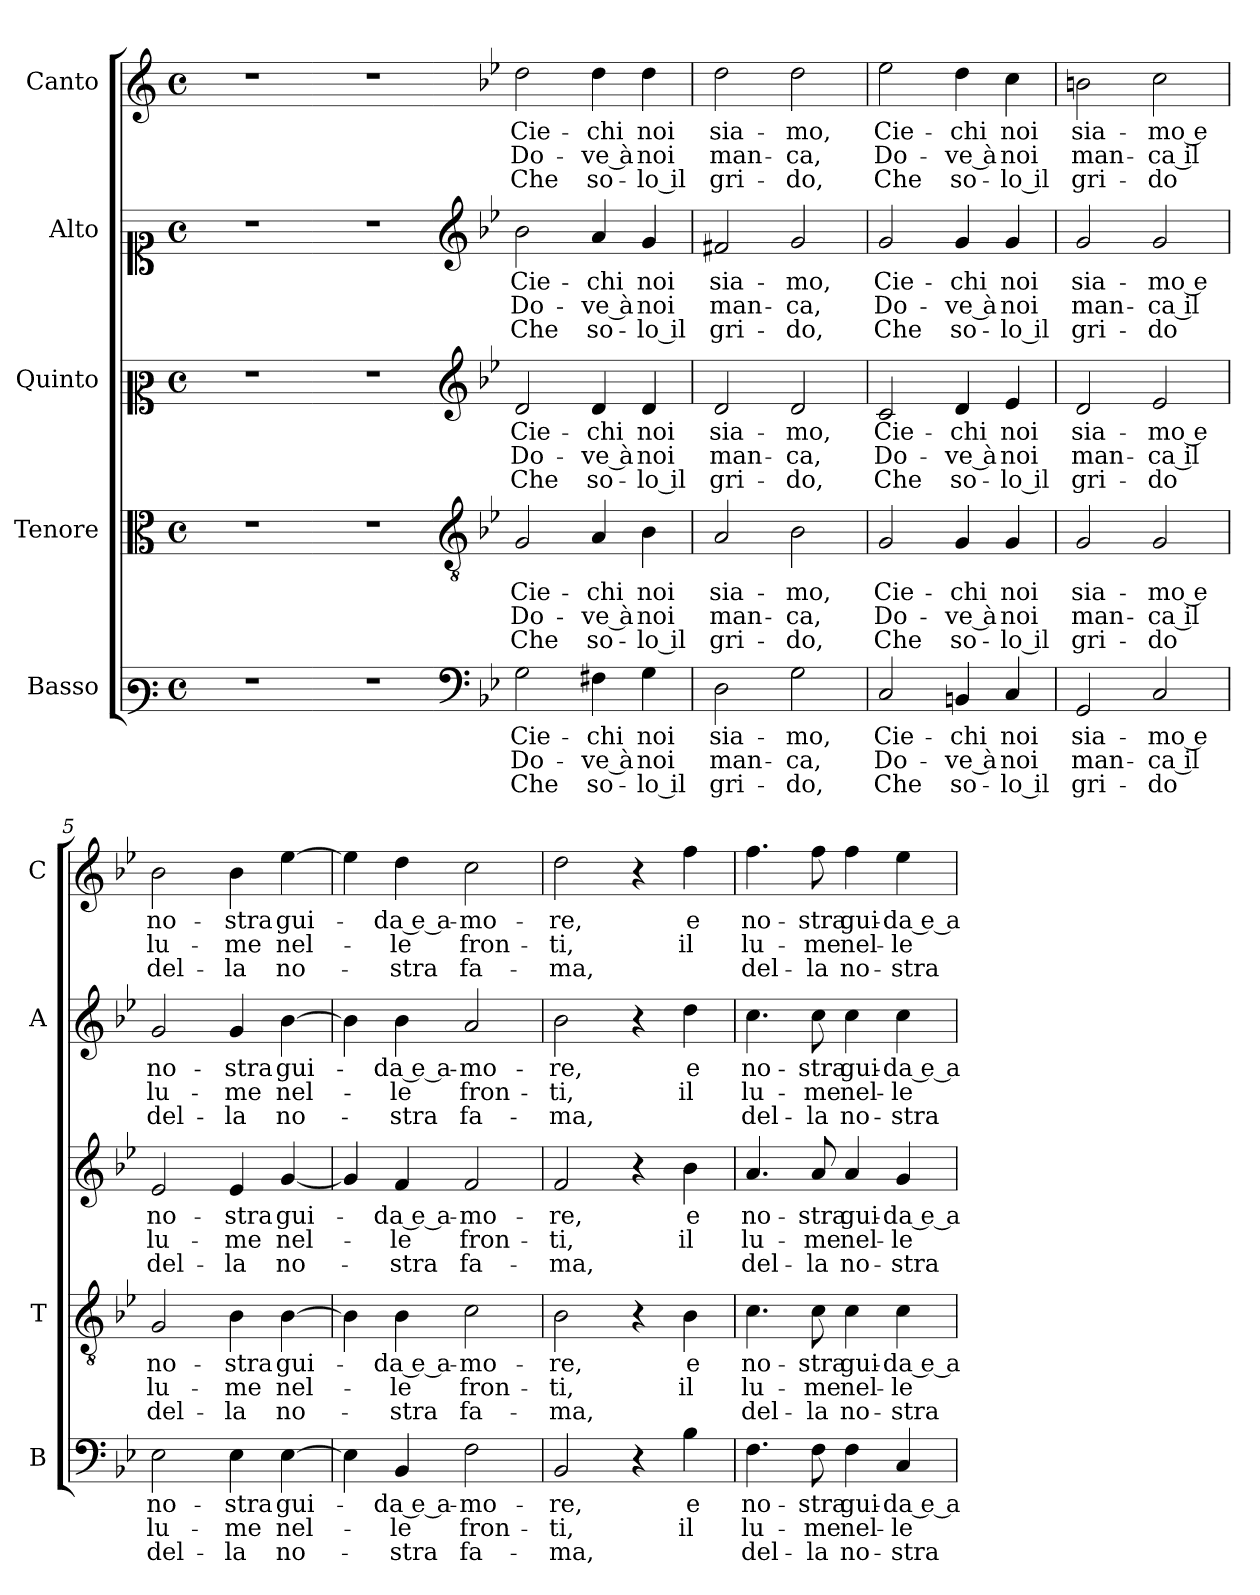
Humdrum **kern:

**kern	**text	**text	**text	**kern	**text	**text	**text	**kern	**text	**text	**text	**kern	**text	**text	**text	**kern	**text	**text	**text
*part5	*part5	*part5	*part5	*part4	*part4	*part4	*part4	*part3	*part3	*part3	*part3	*part2	*part2	*part2	*part2	*part1	*part1	*part1	*part1
*staff5	*staff5	*staff5	*staff5	*staff4	*staff4	*staff4	*staff4	*staff3	*staff3	*staff3	*staff3	*staff2	*staff2	*staff2	*staff2	*staff1	*staff1	*staff1	*staff1
*I"Basso	*	*	*	*I"Tenore	*	*	*	*I"Quinto	*	*	*	*I"Alto	*	*	*	*I"Canto	*	*	*
*I'B	*	*	*	*I'T	*	*	*	*	*	*	*	*I'A	*	*	*	*I'C	*	*	*
*clefF3	*	*	*	*clefC3	*	*	*	*clefC2	*	*	*	*clefC1	*	*	*	*clefG2	*	*	*
*k[]	*	*	*	*k[]	*	*	*	*k[]	*	*	*	*k[]	*	*	*	*k[]	*	*	*
*C:	*	*	*	*C:	*	*	*	*C:	*	*	*	*C:	*	*	*	*C:	*	*	*
*M4/4	*	*	*	*M4/4	*	*	*	*M4/4	*	*	*	*M4/4	*	*	*	*M4/4	*	*	*
*met(c)	*	*	*	*met(c)	*	*	*	*met(c)	*	*	*	*met(c)	*	*	*	*met(c)	*	*	*
=	=	=	=	=	=	=	=	=	=	=	=	=	=	=	=	=	=	=	=
1r	.	.	.	1r	.	.	.	1r	.	.	.	1r	.	.	.	1r	.	.	.
=1X-	=1X-	=1X-	=1X-	=1X-	=1X-	=1X-	=1X-	=1X-	=1X-	=1X-	=1X-	=1X-	=1X-	=1X-	=1X-	=1X-	=1X-	=1X-	=1X-
1r	.	.	.	1r	.	.	.	1r	.	.	.	1r	.	.	.	1r	.	.	.
=1-	=1-	=1-	=1-	=1-	=1-	=1-	=1-	=1-	=1-	=1-	=1-	=1-	=1-	=1-	=1-	=1-	=1-	=1-	=1-
*clefF4	*	*	*	*clefGv2	*	*	*	*clefG2	*	*	*	*clefG2	*	*	*	*	*	*	*
*k[b-e-]	*	*	*	*k[b-e-]	*	*	*	*k[b-e-]	*	*	*	*k[b-e-]	*	*	*	*k[b-e-]	*	*	*
*B-:	*	*	*	*B-:	*	*	*	*B-:	*	*	*	*B-:	*	*	*	*B-:	*	*	*
!	!LO:LY:b	!LO:LY:b	!LO:LY:b	!	!LO:LY:b	!LO:LY:b	!LO:LY:b	!	!LO:LY:b	!LO:LY:b	!LO:LY:b	!	!LO:LY:b	!LO:LY:b	!LO:LY:b	!	!LO:LY:b	!LO:LY:b	!LO:LY:b
2G\	Cie-	Do-	Che	2G/	Cie-	Do-	Che	2d/	Cie-	Do-	Che	2b-\	Cie-	Do-	Che	2dd\	Cie-	Do-	Che
!	!LO:LY:b	!LO:LY:b	!LO:LY:b	!	!LO:LY:b	!LO:LY:b	!LO:LY:b	!	!LO:LY:b	!LO:LY:b	!LO:LY:b	!	!LO:LY:b	!LO:LY:b	!LO:LY:b	!	!LO:LY:b	!LO:LY:b	!LO:LY:b
4F#X\	-chi	-ve à	so-	4A/	-chi	-ve à	so-	4d/	-chi	-ve à	so-	4a/	-chi	-ve à	so-	4dd\	-chi	-ve à	so-
!	!LO:LY:b	!LO:LY:b	!LO:LY:b	!	!LO:LY:b	!LO:LY:b	!LO:LY:b	!	!LO:LY:b	!LO:LY:b	!LO:LY:b	!	!LO:LY:b	!LO:LY:b	!LO:LY:b	!	!LO:LY:b	!LO:LY:b	!LO:LY:b
4G\	noi	noi	-lo il	4B-\	noi	noi	-lo il	4d/	noi	noi	-lo il	4g/	noi	noi	-lo il	4dd\	noi	noi	-lo il
=2	=2	=2	=2	=2	=2	=2	=2	=2	=2	=2	=2	=2	=2	=2	=2	=2	=2	=2	=2
!	!LO:LY:b	!LO:LY:b	!LO:LY:b	!	!LO:LY:b	!LO:LY:b	!LO:LY:b	!	!LO:LY:b	!LO:LY:b	!LO:LY:b	!	!LO:LY:b	!LO:LY:b	!LO:LY:b	!	!LO:LY:b	!LO:LY:b	!LO:LY:b
2D\	sia-	man-	gri-	2A/	sia-	man-	gri-	2d/	sia-	man-	gri-	2f#X/	sia-	man-	gri-	2dd\	sia-	man-	gri-
!	!LO:LY:b	!LO:LY:b	!LO:LY:b	!	!LO:LY:b	!LO:LY:b	!LO:LY:b	!	!LO:LY:b	!LO:LY:b	!LO:LY:b	!	!LO:LY:b	!LO:LY:b	!LO:LY:b	!	!LO:LY:b	!LO:LY:b	!LO:LY:b
2G\	-mo,	-ca,	-do,	2B-\	-mo,	-ca,	-do,	2d/	-mo,	-ca,	-do,	2g/	-mo,	-ca,	-do,	2dd\	-mo,	-ca,	-do,
=3	=3	=3	=3	=3	=3	=3	=3	=3	=3	=3	=3	=3	=3	=3	=3	=3	=3	=3	=3
!	!LO:LY:b	!LO:LY:b	!LO:LY:b	!	!LO:LY:b	!LO:LY:b	!LO:LY:b	!	!LO:LY:b	!LO:LY:b	!LO:LY:b	!	!LO:LY:b	!LO:LY:b	!LO:LY:b	!	!LO:LY:b	!LO:LY:b	!LO:LY:b
2C/	Cie-	Do-	Che	2G/	Cie-	Do-	Che	2c/	Cie-	Do-	Che	2g/	Cie-	Do-	Che	2ee-\	Cie-	Do-	Che
!	!LO:LY:b	!LO:LY:b	!LO:LY:b	!	!LO:LY:b	!LO:LY:b	!LO:LY:b	!	!LO:LY:b	!LO:LY:b	!LO:LY:b	!	!LO:LY:b	!LO:LY:b	!LO:LY:b	!	!LO:LY:b	!LO:LY:b	!LO:LY:b
4BBn/	-chi	-ve à	so-	4G/	-chi	-ve à	so-	4d/	-chi	-ve à	so-	4g/	-chi	-ve à	so-	4dd\	-chi	-ve à	so-
!	!LO:LY:b	!LO:LY:b	!LO:LY:b	!	!LO:LY:b	!LO:LY:b	!LO:LY:b	!	!LO:LY:b	!LO:LY:b	!LO:LY:b	!	!LO:LY:b	!LO:LY:b	!LO:LY:b	!	!LO:LY:b	!LO:LY:b	!LO:LY:b
4C/	noi	noi	-lo il	4G/	noi	noi	-lo il	4e-/	noi	noi	-lo il	4g/	noi	noi	-lo il	4cc\	noi	noi	-lo il
=4	=4	=4	=4	=4	=4	=4	=4	=4	=4	=4	=4	=4	=4	=4	=4	=4	=4	=4	=4
!	!LO:LY:b	!LO:LY:b	!LO:LY:b	!	!LO:LY:b	!LO:LY:b	!LO:LY:b	!	!LO:LY:b	!LO:LY:b	!LO:LY:b	!	!LO:LY:b	!LO:LY:b	!LO:LY:b	!	!LO:LY:b	!LO:LY:b	!LO:LY:b
2GG/	sia-	man-	gri-	2G/	sia-	man-	gri-	2d/	sia-	man-	gri-	2g/	sia-	man-	gri-	2bn\	sia-	man-	gri-
!	!LO:LY:b	!LO:LY:b	!LO:LY:b	!	!LO:LY:b	!LO:LY:b	!LO:LY:b	!	!LO:LY:b	!LO:LY:b	!LO:LY:b	!	!LO:LY:b	!LO:LY:b	!LO:LY:b	!	!LO:LY:b	!LO:LY:b	!LO:LY:b
2C/	-mo e	-ca il	-do	2G/	-mo e	-ca il	-do	2e-/	-mo e	-ca il	-do	2g/	-mo e	-ca il	-do	2cc\	-mo e	-ca il	-do
=5	=5	=5	=5	=5	=5	=5	=5	=5	=5	=5	=5	=5	=5	=5	=5	=5	=5	=5	=5
!	!LO:LY:b	!LO:LY:b	!LO:LY:b	!	!LO:LY:b	!LO:LY:b	!LO:LY:b	!	!LO:LY:b	!LO:LY:b	!LO:LY:b	!	!LO:LY:b	!LO:LY:b	!LO:LY:b	!	!LO:LY:b	!LO:LY:b	!LO:LY:b
2E-\	no-	lu-	del-	2G/	no-	lu-	del-	2e-/	no-	lu-	del-	2g/	no-	lu-	del-	2b-\	no-	lu-	del-
!	!LO:LY:b	!LO:LY:b	!LO:LY:b	!	!LO:LY:b	!LO:LY:b	!LO:LY:b	!	!LO:LY:b	!LO:LY:b	!LO:LY:b	!	!LO:LY:b	!LO:LY:b	!LO:LY:b	!	!LO:LY:b	!LO:LY:b	!LO:LY:b
4E-\	-stra	-me	-la	4B-\	-stra	-me	-la	4e-/	-stra	-me	-la	4g/	-stra	-me	-la	4b-\	-stra	-me	-la
!	!LO:LY:b	!LO:LY:b	!LO:LY:b	!	!LO:LY:b	!LO:LY:b	!LO:LY:b	!	!LO:LY:b	!LO:LY:b	!LO:LY:b	!	!LO:LY:b	!LO:LY:b	!LO:LY:b	!	!LO:LY:b	!LO:LY:b	!LO:LY:b
[4E-\	gui-	nel-	no-	[4B-\	gui-	nel-	no-	[4g/	gui-	nel-	no-	[4b-\	gui-	nel-	no-	[4ee-\	gui-	nel-	no-
!!LO:LB:g=z
=6	=6	=6	=6	=6	=6	=6	=6	=6	=6	=6	=6	=6	=6	=6	=6	=6	=6	=6	=6
4E-\]	.	.	.	4B-\]	.	.	.	4g/]	.	.	.	4b-\]	.	.	.	4ee-\]	.	.	.
!	!LO:LY:b	!LO:LY:b	!LO:LY:b	!	!LO:LY:b	!LO:LY:b	!LO:LY:b	!	!LO:LY:b	!LO:LY:b	!LO:LY:b	!	!LO:LY:b	!LO:LY:b	!LO:LY:b	!	!LO:LY:b	!LO:LY:b	!LO:LY:b
4BB-/	-da e a-	-le	-stra	4B-\	-da e a-	-le	-stra	4f/	-da e a-	-le	-stra	4b-\	-da e a-	-le	-stra	4dd\	-da e a-	-le	-stra
!	!LO:LY:b	!LO:LY:b	!LO:LY:b	!	!LO:LY:b	!LO:LY:b	!LO:LY:b	!	!LO:LY:b	!LO:LY:b	!LO:LY:b	!	!LO:LY:b	!LO:LY:b	!LO:LY:b	!	!LO:LY:b	!LO:LY:b	!LO:LY:b
2F\	-mo-	fron-	fa-	2c\	-mo-	fron-	fa-	2f/	-mo-	fron-	fa-	2a/	-mo-	fron-	fa-	2cc\	-mo-	fron-	fa-
=7	=7	=7	=7	=7	=7	=7	=7	=7	=7	=7	=7	=7	=7	=7	=7	=7	=7	=7	=7
!	!LO:LY:b	!LO:LY:b	!LO:LY:b	!	!LO:LY:b	!LO:LY:b	!LO:LY:b	!	!LO:LY:b	!LO:LY:b	!LO:LY:b	!	!LO:LY:b	!LO:LY:b	!LO:LY:b	!	!LO:LY:b	!LO:LY:b	!LO:LY:b
2BB-/	-re,	-ti,	-ma,	2B-\	-re,	-ti,	-ma,	2f/	-re,	-ti,	-ma,	2b-\	-re,	-ti,	-ma,	2dd\	-re,	-ti,	-ma,
4r	.	.	.	4r	.	.	.	4r	.	.	.	4r	.	.	.	4r	.	.	.
!	!LO:LY:b	!LO:LY:b	!	!	!LO:LY:b	!LO:LY:b	!	!	!LO:LY:b	!LO:LY:b	!	!	!LO:LY:b	!LO:LY:b	!	!	!LO:LY:b	!LO:LY:b	!
4B-\	e	il	.	4B-\	e	il	.	4b-\	e	il	.	4dd\	e	il	.	4ff\	e	il	.
=8	=8	=8	=8	=8	=8	=8	=8	=8	=8	=8	=8	=8	=8	=8	=8	=8	=8	=8	=8
!	!LO:LY:b	!LO:LY:b	!LO:LY:b	!	!LO:LY:b	!LO:LY:b	!LO:LY:b	!	!LO:LY:b	!LO:LY:b	!LO:LY:b	!	!LO:LY:b	!LO:LY:b	!LO:LY:b	!	!LO:LY:b	!LO:LY:b	!LO:LY:b
4.F\	no-	lu-	del-	4.c\	no-	lu-	del-	4.a/	no-	lu-	del-	4.cc\	no-	lu-	del-	4.ff\	no-	lu-	del-
!	!LO:LY:b	!LO:LY:b	!LO:LY:b	!	!LO:LY:b	!LO:LY:b	!LO:LY:b	!	!LO:LY:b	!LO:LY:b	!LO:LY:b	!	!LO:LY:b	!LO:LY:b	!LO:LY:b	!	!LO:LY:b	!LO:LY:b	!LO:LY:b
8F\	-stra	-me	-la	8c\	-stra	-me	-la	8a/	-stra	-me	-la	8cc\	-stra	-me	-la	8ff\	-stra	-me	-la
!	!LO:LY:b	!LO:LY:b	!LO:LY:b	!	!LO:LY:b	!LO:LY:b	!LO:LY:b	!	!LO:LY:b	!LO:LY:b	!LO:LY:b	!	!LO:LY:b	!LO:LY:b	!LO:LY:b	!	!LO:LY:b	!LO:LY:b	!LO:LY:b
4F\	gui-	nel-	no-	4c\	gui-	nel-	no-	4a/	gui-	nel-	no-	4cc\	gui-	nel-	no-	4ff\	gui-	nel-	no-
!	!LO:LY:b	!LO:LY:b	!LO:LY:b	!	!LO:LY:b	!LO:LY:b	!LO:LY:b	!	!LO:LY:b	!LO:LY:b	!LO:LY:b	!	!LO:LY:b	!LO:LY:b	!LO:LY:b	!	!LO:LY:b	!LO:LY:b	!LO:LY:b
4C/	-da e a-	-le	-stra	4c\	-da e a-	-le	-stra	4g/	-da e a-	-le	-stra	4cc\	-da e a-	-le	-stra	4ee-\	-da e a-	-le	-stra
=	=	=	=	=	=	=	=	=	=	=	=	=	=	=	=	=	=	=	=
*-	*-	*-	*-	*-	*-	*-	*-	*-	*-	*-	*-	*-	*-	*-	*-	*-	*-	*-	*-
